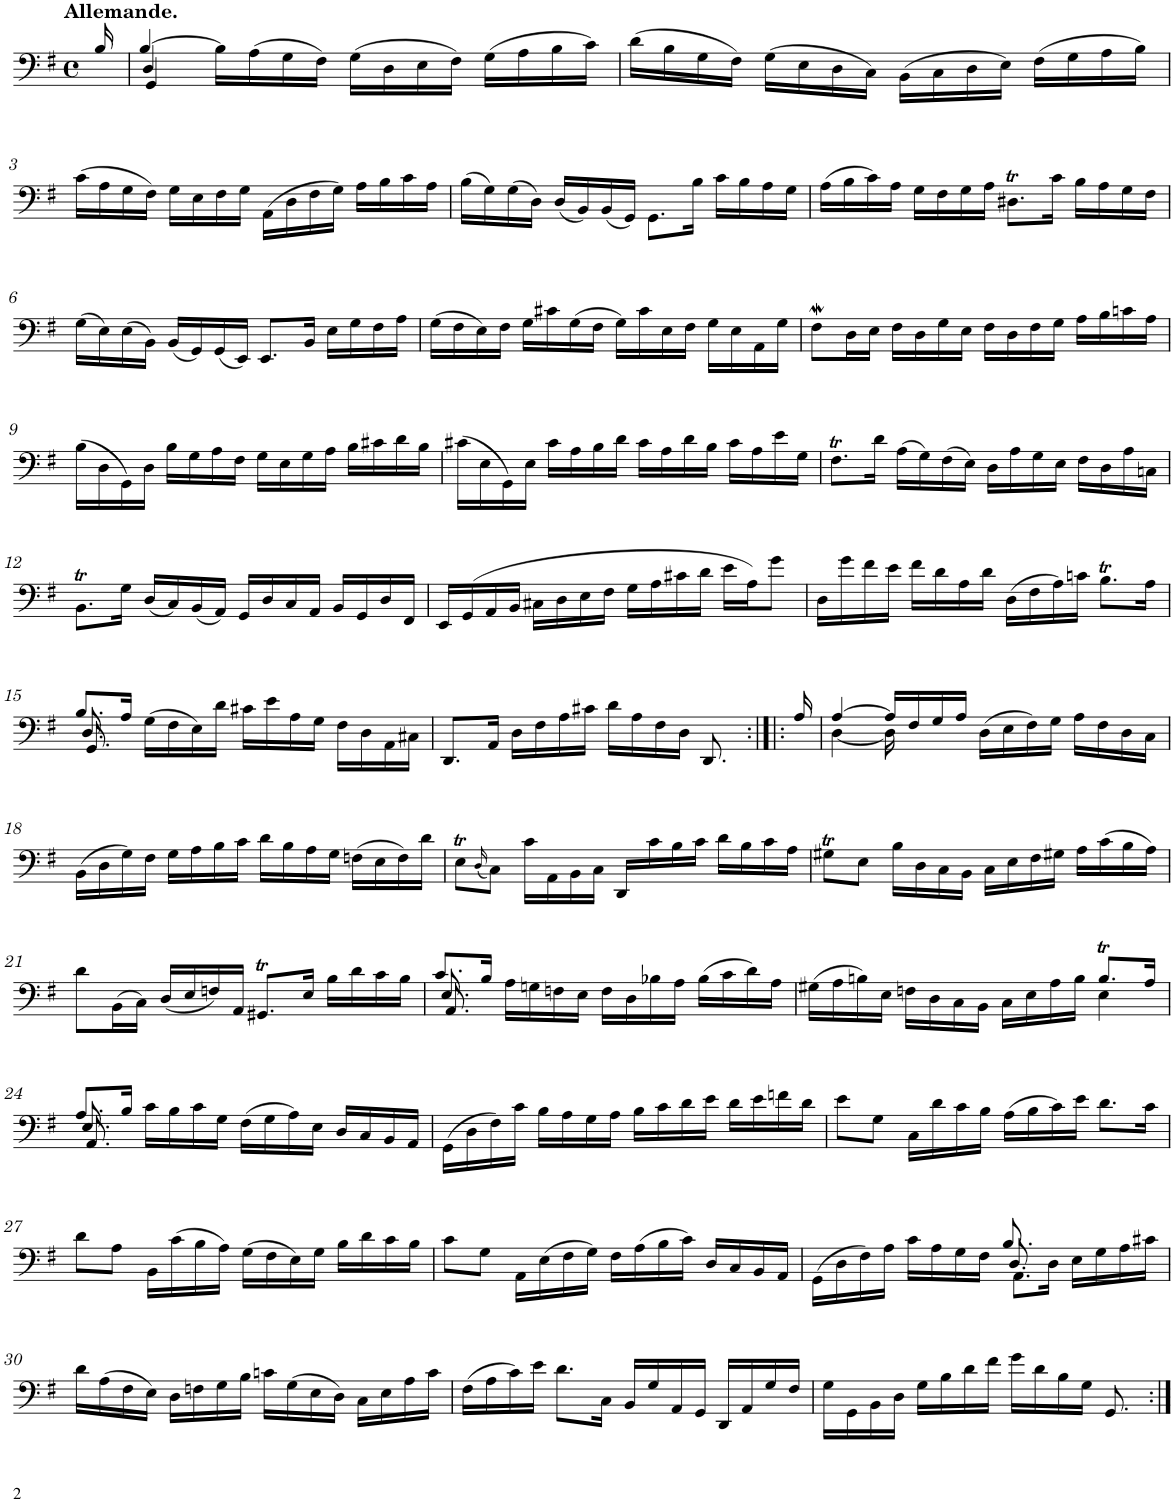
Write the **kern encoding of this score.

**kern
*part1
*staff1
*I"Violoncello
*I'Vc.
!!LO:PB:g=z
*clefF4
*k[f#]
*M4/4
*met(c)
=
!LO:TX:a:B:t=Allemande.
16B/
=1
*^
*	*^
[4B/	4D/	4GG/
16B\LL]	4ryy	4ryy
(>16A\	.	.
16G\	.	.
16F#\JJ)	.	.
(>16G\LL	2ryy	2ryy
16D\	.	.
16E\	.	.
16F#\JJ)	.	.
(>16G\LL	.	.
16A\	.	.
16B\	.	.
16c\JJ)	.	.
*v	*v	*v
=2
(16d\LL
16B\
16G\
16F#\JJ)
(16G\LL
16E\
16D\
16C\JJ)
(16BB\LL
16C\
16D\
16E\JJ)
(16F#\LL
16G\
16A\
16B\JJ)
!!LO:LB:g=z
=3
(16c\LL
16A\
16G\
16F#\JJ)
16G\LL
16E\
16F#\
16G\JJ
(16AA\LL
16D\
16F#\
16G\JJ)
16A\LL
16B\
16c\
16A\JJ
=4
(16B\LL
16G\)
(16G\
16D\JJ)
(16D/LL
16BB/)
(16BB/
16GG/JJ)
8.GG\L
16B\Jk
16c\LL
16B\
16A\
16G\JJ
=5
(16A\LL
16B\
16c\)
16A\JJ
16G\LL
16F#\
16G\
16A\JJ
8.D#Xt\L
16c\Jk
16B\LL
16A\
16G\
16F#\JJ
!!LO:LB:g=z
=6
(16G\LL
16E\)
(16E\
16BB\JJ)
(16BB/LL
16GG/)
(16GG/
16EE/JJ)
8.EE/L
16BB/Jk
16E\LL
16G\
16F#\
16A\JJ
=7
(16G\LL
16F#\
16E\)
16F#\JJ
16G\LL
16c#X\
(16G\
16F#\JJ
16G\LL)
16c#\
16E\
16F#\JJ
16G\LL
16E\
16AA\
16G\JJ
=8
8F#W\L
16D\L
16E\JJ
16F#\LL
16D\
16G\
16E\JJ
16F#\LL
16D\
16F#\
16G\JJ
16A\LL
16B\
16cn\
16A\JJ
!!LO:LB:g=z
=9
(16B\LL
16D\
16GG\)
16D\JJ
16B\LL
16G\
16A\
16F#\JJ
16G\LL
16E\
16G\
16A\JJ
16B\LL
16c#X\
16d\
16B\JJ
=10
(16c#X\LL
16E\
16GG\)
16E\JJ
16c#\LL
16A\
16B\
16d\JJ
16c#\LL
16A\
16d\
16B\JJ
16c#\LL
16A\
16e\
16G\JJ
=11
8.F#t\L
16d\Jk
(16A\LL
16G\)
(16F#\
16E\JJ)
16D\LL
16A\
16G\
16E\JJ
16F#\LL
16D\
16A\
16Cn\JJ
!!LO:LB:g=z
=12
8.BBt\L
16G\Jk
(16D/LL
16C/)
(16BB/
16AA/JJ)
16GG/LL
16D/
16C/
16AA/JJ
16BB/LL
16GG/
16D/
16FF#/JJ
=13
16EE/LL
(16GG/
16AA/
16BB/JJ
16C#X\LL
16D\
16E\
16F#\JJ
16G\LL
16A\
16c#X\
16d\JJ
16e\LL
16A\J)
8g\J
=14
16D\LL
16g\
16f#\
16e\JJ
16f#\LL
16d\
16A\
16d\JJ
(16D\LL
16F#\
16A\)
16cn\JJ
8.Bt\L
16A\Jk
!!LO:LB:g=z
=15
*^
*	*^
8.B/L	8.D/	8.GG/
16A/Jk	16ryy	16ryy
(>16G\LL	4ryy	4ryy
16F#\	.	.
16E\)	.	.
16d\JJ	.	.
16c#X\LL	2ryy	2ryy
16e\	.	.
16A\	.	.
16G\JJ	.	.
16F#\LL	.	.
16D\	.	.
16AA\	.	.
16C#X\JJ	.	.
*v	*v	*v
=16
8.DD/L
16AA/Jk
16D\LL
16F#\
16A\
16c#X\JJ
16d\LL
16A\
16F#\
16D\JJ
8.DD/
=16X1:|!|:
16A/
=17
*^
[4A/	[4D\
16A/LL]	16D\]
16F#/	16ryy
16G/	8ryy
16A/JJ	.
(16D\LL	2ryy
16E\	.
16F#\)	.
16G\JJ	.
16A\LL	.
16F#\	.
16D\	.
16C\JJ	.
*v	*v
!!LO:LB:g=z
=18
(16BB\LL
16D\
16G\)
16F#\JJ
16G\LL
16A\
16B\
16c\JJ
16d\LL
16B\
16A\
16G\JJ
(16Fn\LL
16E\
16F\)
16d\JJ
=19
8ET\L
(16qD/
8C\J)
16c\LL
16AA\
16BB\
16C\JJ
16DD/LL
16c\
16B\
16c\JJ
16d\LL
16B\
16c\
16A\JJ
=20
8G#Xt\L
8E\J
16B\LL
16D\
16C\
16BB\JJ
16C\LL
16E\
16F#\
16G#X\JJ
16A\LL
(16c\
16B\
16A\JJ)
!!LO:LB:g=z
=21
8d\L
(16BB\L
16C\JJ)
(16D/LL
16E/
16Fn/)
16AA/JJ
8.GG#Xt/L
16E/Jk
16B\LL
16d\
16c\
16B\JJ
=22
*^
*	*^
8.c/L	8.E/	8.AA/
16B/Jk	16ryy	16ryy
16A\LL	4ryy	4ryy
16Gn\	.	.
16Fn\	.	.
16E\JJ	.	.
16F\LL	2ryy	2ryy
16D\	.	.
16B-X\	.	.
16A\JJ	.	.
(>16B-\LL	.	.
16c\	.	.
16d\)	.	.
16A\JJ	.	.
*	*v	*v
=23	=23
(>16G#X\LL	2.ryy
16A\	.
16Bn\)	.
16E\JJ	.
16Fn\LL	.
16D\	.
16C\	.
16BB\JJ	.
16C\LL	.
16E\	.
16A\	.
16B\JJ	.
8.Bt/L	4E\
16A/Jk	.
!!LO:LB:g=z	!!
=24	=24
*	*^
8.A/L	8.E/	8.AA/
16B/Jk	16ryy	16ryy
16c\LL	4ryy	4ryy
16B\	.	.
16c\	.	.
16G\JJ	.	.
(>16F#\LL	2ryy	2ryy
16G\	.	.
16A\)	.	.
16E\JJ	.	.
16D/LL	.	.
16C/	.	.
16BB/	.	.
16AA/JJ	.	.
*v	*v	*v
=25
(16GG\LL
16D\
16F#\)
16c\JJ
16B\LL
16A\
16G\
16A\JJ
16B\LL
16c\
16d\
16e\JJ
16d\LL
16e\
16fn\
16d\JJ
=26
8e\L
8G\J
16C\LL
16d\
16c\
16B\JJ
(16A\LL
16B\
16c\)
16e\JJ
8.d\L
16c\Jk
!!LO:LB:g=z
=27
8d\L
8A\J
16BB\LL
(16c\
16B\
16A\JJ)
(16G\LL
16F#\
16E\)
16G\JJ
16B\LL
16d\
16c\
16B\JJ
=28
8c\L
8G\J
16AA\LL
(16E\
16F#\
16G\JJ)
16F#\LL
(16A\
16B\
16c\JJ)
16D/LL
16C/
16BB/
16AA/JJ
=29
*^
*	*^
(>16GG\LL	2ryy	2ryy
16D\	.	.
16F#\)	.	.
16A\JJ	.	.
16c\LL	.	.
16A\	.	.
16G\	.	.
16F#\JJ	.	.
8.B/	8.D/	8.AA\L
16ryy	16ryy	16D\Jk
16E\LL	4ryy	4ryy
16G\	.	.
16A\	.	.
16c#X\JJ	.	.
*v	*v	*v
!!LO:LB:g=z
=30
16d\LL
(16A\
16F#\
16E\JJ)
16D\LL
16Fn\
16G\
16B\JJ
16cn\LL
(16G\
16E\
16D\JJ)
16C\LL
16E\
16A\
16c\JJ
=31
(16F#\LL
16A\
16c\)
16e\JJ
8.d\L
16C\Jk
16BB/LL
16G/
16AA/
16GG/JJ
16DD/LL
16AA/
16G/
16F#/JJ
=32
16G\LL
16GG\
16BB\
16D\JJ
16G\LL
16B\
16d\
16f#\JJ
16g\LL
16d\
16B\
16G\JJ
8.GG/
=:|!
*-
